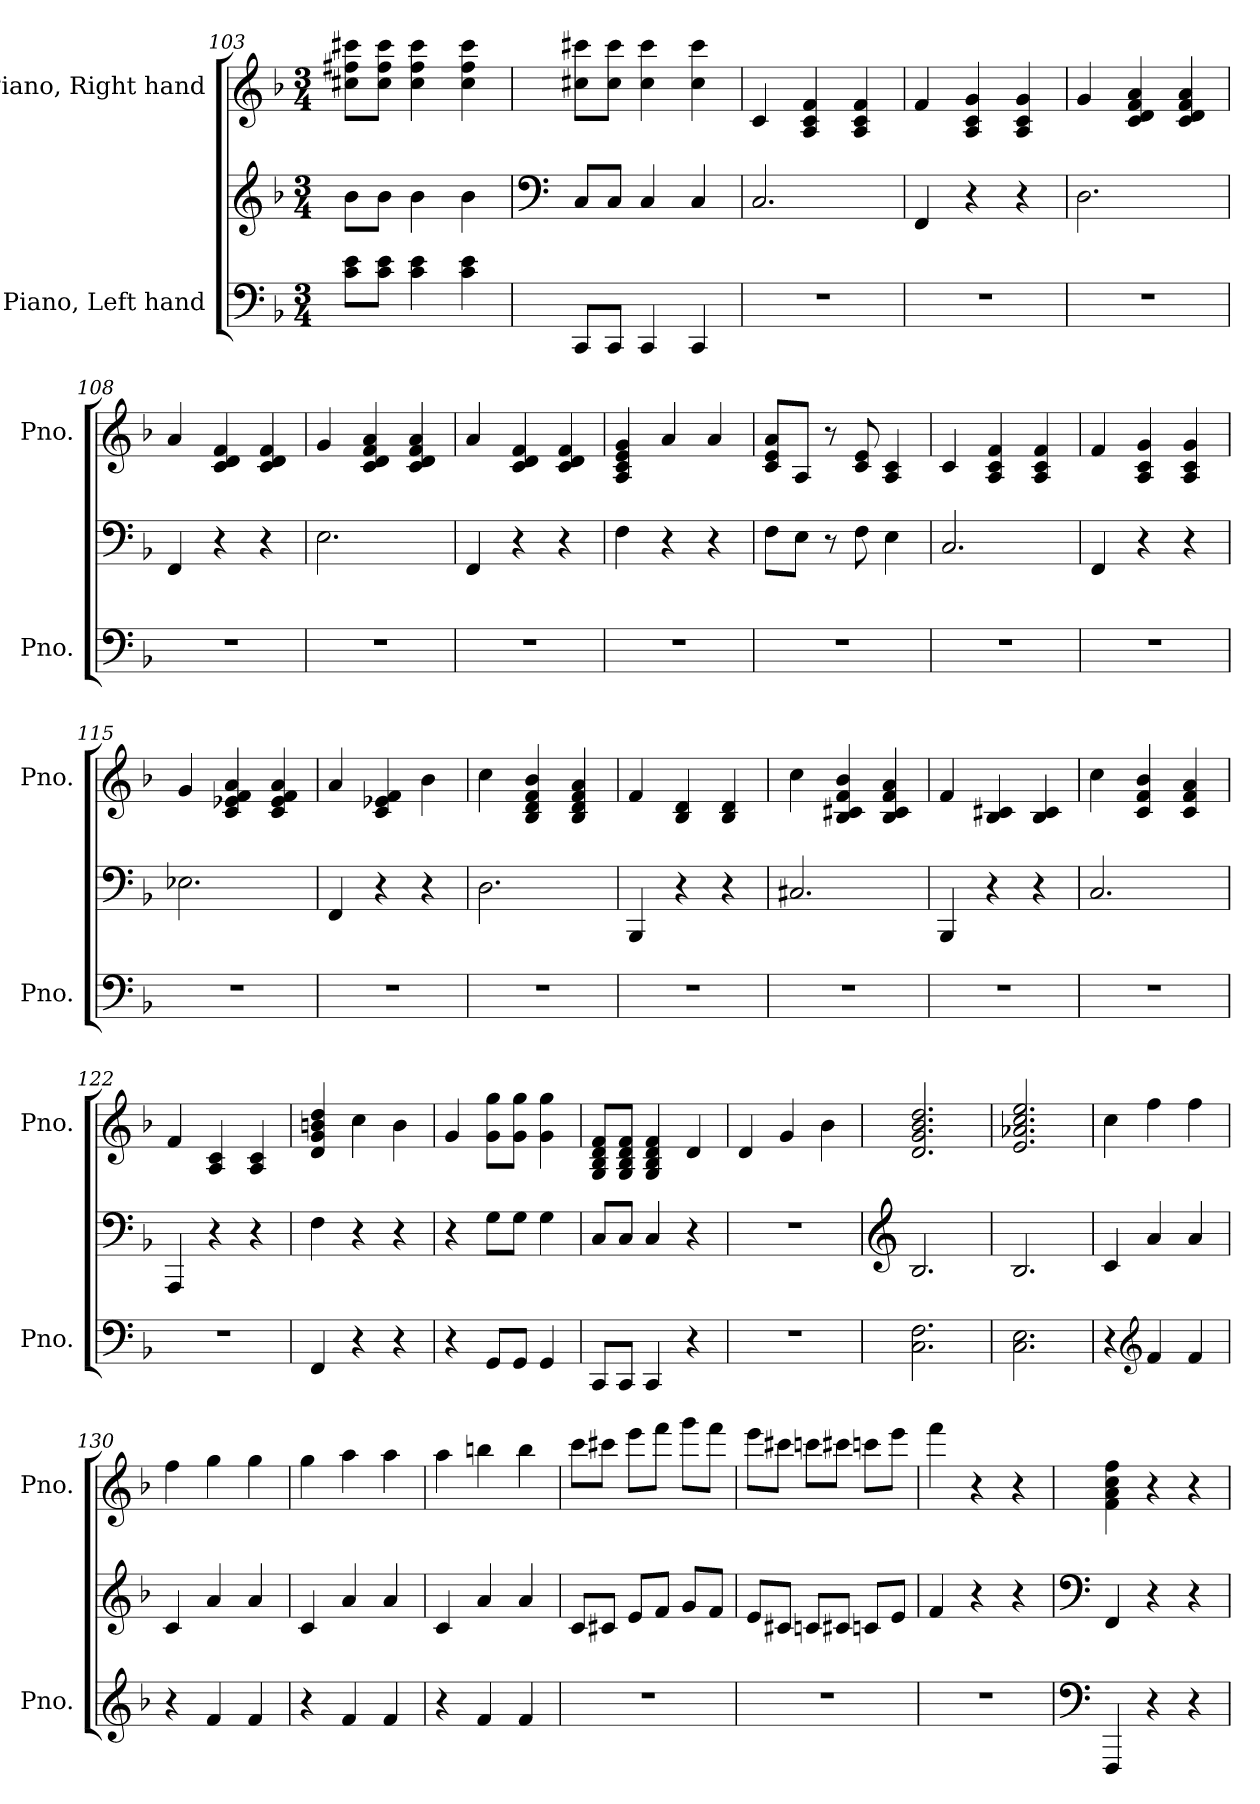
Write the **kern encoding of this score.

**kern	**kern	**kern
*part2	*part2	*part1
*staff3	*staff2	*staff1
*I"Piano, Left hand	*	*I"Piano, Right hand
*I'Pno.	*	*I'Pno.
!!LO:LB:g=z
*clefF4	*clefG2	*clefG2
*k[b-]	*k[b-]	*k[b-]
*M3/4	*M3/4	*M3/4
=103	=103	=103
8c\ 8e\L	8b-\L	8cc#X\ 8ff#X\ 8ccc#X\L
8c\ 8e\J	8b-\J	8cc#\ 8ff#\ 8ccc#\J
4c\ 4e\	4b-\	4cc#\ 4ff#\ 4ccc#\
4c\ 4e\	4b-\	4cc#\ 4ff#\ 4ccc#\
=104	=104	=104
*	*clefF4	*
8CC/L	8C/L	8cc#X\ 8ccc#X\L
8CC/J	8C/J	8cc#\ 8ccc#\J
4CC/	4C/	4cc#\ 4ccc#\
4CC/	4C/	4cc#\ 4ccc#\
=105	=105	=105
2.r	2.C/	4c/
.	.	4A/ 4c/ 4f/
.	.	4A/ 4c/ 4f/
=106	=106	=106
2.r	4FF/	4f/
.	4r	4A/ 4c/ 4g/
.	4r	4A/ 4c/ 4g/
=107	=107	=107
2.r	2.D\	4g/
.	.	4c/ 4d/ 4f/ 4a/
.	.	4c/ 4d/ 4f/ 4a/
=108	=108	=108
2.r	4FF/	4a/
.	4r	4c/ 4d/ 4f/
.	4r	4c/ 4d/ 4f/
=109	=109	=109
2.r	2.E\	4g/
.	.	4c/ 4d/ 4f/ 4a/
.	.	4c/ 4d/ 4f/ 4a/
!!LO:LB:g=z
=110	=110	=110
2.r	4FF/	4a/
.	4r	4c/ 4d/ 4f/
.	4r	4c/ 4d/ 4f/
=111	=111	=111
2.r	4F\	4A/ 4c/ 4e/ 4g/
.	4r	4a/
.	4r	4a/
=112	=112	=112
2.r	8F\L	8c/ 8e/ 8a/L
.	8E\J	8A/J
.	8r	8r
.	8F\	8c/ 8e/
.	4E\	4A/ 4c/
=113	=113	=113
2.r	2.C/	4c/
.	.	4A/ 4c/ 4f/
.	.	4A/ 4c/ 4f/
=114	=114	=114
2.r	4FF/	4f/
.	4r	4A/ 4c/ 4g/
.	4r	4A/ 4c/ 4g/
=115	=115	=115
2.r	2.E-X\	4g/
.	.	4c/ 4e-X/ 4f/ 4a/
.	.	4c/ 4e-/ 4f/ 4a/
=116	=116	=116
2.r	4FF/	4a/
.	4r	4c/ 4e-X/ 4f/
.	4r	4b-\
!!LO:PB:g=z
=117	=117	=117
2.r	2.D\	4cc\
.	.	4B-/ 4d/ 4f/ 4b-/
.	.	4B-/ 4d/ 4f/ 4a/
=118	=118	=118
2.r	4BBB-/	4f/
.	4r	4B-/ 4d/
.	4r	4B-/ 4d/
=119	=119	=119
2.r	2.C#X/	4cc\
.	.	4B-/ 4c#X/ 4f/ 4b-/
.	.	4B-/ 4c#/ 4f/ 4a/
=120	=120	=120
2.r	4BBB-/	4f/
.	4r	4B-/ 4c#X/
.	4r	4B-/ 4c#/
=121	=121	=121
2.r	2.C/	4cc\
.	.	4c/ 4f/ 4b-/
.	.	4c/ 4f/ 4a/
=122	=122	=122
2.r	4AAA/	4f/
.	4r	4A/ 4c/
.	4r	4A/ 4c/
=123	=123	=123
4FF/	4F\	4d/ 4g/ 4bn/ 4dd/
4r	4r	4cc\
4r	4r	4b\
=124	=124	=124
4r	4r	4g/
8GG/L	8G\L	8g\ 8gg\L
8GG/J	8G\J	8g\ 8gg\J
4GG/	4G\	4g\ 4gg\
!!LO:LB:g=z
=125	=125	=125
8CC/L	8C/L	8G/ 8B-/ 8d/ 8f/L
8CC/J	8C/J	8G/ 8B-/ 8d/ 8f/J
4CC/	4C/	4G/ 4B-/ 4d/ 4f/
4r	4r	4d/
=126	=126	=126
2.r	2.r	4d/
.	.	4g/
.	.	4b-\
=127	=127	=127
*	*clefG2	*
2.C\ 2.F\	2.B-/	2.d/ 2.g/ 2.b-/ 2.dd/
=128	=128	=128
2.C\ 2.E\	2.B-/	2.e/ 2.a-X/ 2.cc/ 2.ee/
=129	=129	=129
4r	4c/	4cc\
*clefG2	*	*
4f/	4a/	4ff\
4f/	4a/	4ff\
=130	=130	=130
4r	4c/	4ff\
4f/	4a/	4gg\
4f/	4a/	4gg\
=131	=131	=131
4r	4c/	4gg\
4f/	4a/	4aa\
4f/	4a/	4aa\
=132	=132	=132
4r	4c/	4aa\
4f/	4a/	4bbn\
4f/	4a/	4bb\
!!LO:LB:g=z
=133	=133	=133
2.r	8c/L	8ccc\L
.	8c#X/J	8ccc#X\J
.	8e/L	8eee\L
.	8f/J	8fff\J
.	8g/L	8ggg\L
.	8f/J	8fff\J
=134	=134	=134
2.r	8e/L	8eee\L
.	8c#X/J	8ccc#X\J
.	8cn/L	8cccn\L
.	8c#X/J	8ccc#X\J
.	8cn/L	8cccn\L
.	8e/J	8eee\J
=135	=135	=135
2.r	4f/	4fff\
.	4r	4r
.	4r	4r
=136	=136	=136
*clefF4	*clefF4	*
4FFF/	4FF/	4f\ 4a\ 4cc\ 4ff\
4r	4r	4r
4r	4r	4r
=	=	=
*-	*-	*-
